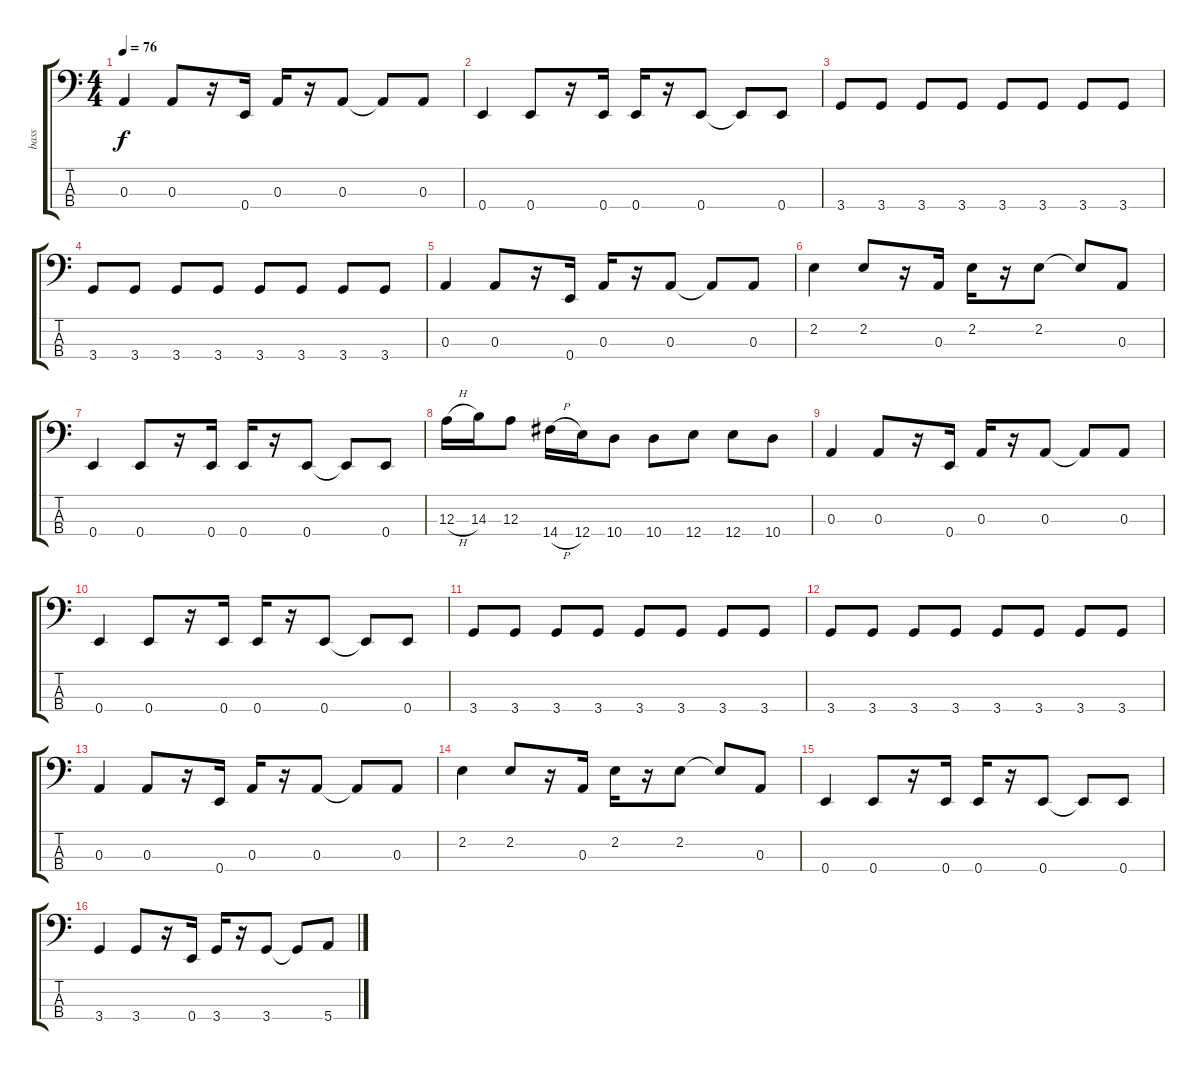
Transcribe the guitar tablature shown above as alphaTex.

\track ("bass" "bass") {instrument electricbassfinger}
\staff {score tabs}
\tuning (G2 D2 A1 E1) {hide}
\ts (4 4)
\tempo 76
\clef f4
\ks c
0.3.4{dy f} 0.3.8 r.16 0.4.16 0.3.16 r.16 0.3.8 0.3{t}.8 0.3.8 |
0.4.4 0.4.8 r.16 0.4.16 0.4.16 r.16 0.4.8 0.4{t}.8 0.4.8 |
3.4.8 3.4.8 3.4.8 3.4.8 3.4.8 3.4.8 3.4.8 3.4.8 |
3.4.8 3.4.8 3.4.8 3.4.8 3.4.8 3.4.8 3.4.8 3.4.8 |
0.3.4 0.3.8 r.16 0.4.16 0.3.16 r.16 0.3.8 0.3{t}.8 0.3.8 |
2.2.4 2.2.8 r.16 0.3.16 2.2.16 r.16 2.2.8 2.2{t}.8 0.3.8 |
0.4.4 0.4.8 r.16 0.4.16 0.4.16 r.16 0.4.8 0.4{t}.8 0.4.8 |
12.3{h}.16 14.3.16 12.3.8 14.4{h}.16 12.4.16 10.4.8 10.4.8 12.4.8 12.4.8 10.4.8 |
0.3.4 0.3.8 r.16 0.4.16 0.3.16 r.16 0.3.8 0.3{t}.8 0.3.8 |
0.4.4 0.4.8 r.16 0.4.16 0.4.16 r.16 0.4.8 0.4{t}.8 0.4.8 |
3.4.8 3.4.8 3.4.8 3.4.8 3.4.8 3.4.8 3.4.8 3.4.8 |
3.4.8 3.4.8 3.4.8 3.4.8 3.4.8 3.4.8 3.4.8 3.4.8 |
0.3.4 0.3.8 r.16 0.4.16 0.3.16 r.16 0.3.8 0.3{t}.8 0.3.8 |
2.2.4 2.2.8 r.16 0.3.16 2.2.16 r.16 2.2.8 2.2{t}.8 0.3.8 |
0.4.4 0.4.8 r.16 0.4.16 0.4.16 r.16 0.4.8 0.4{t}.8 0.4.8 |
3.4.4 3.4.8 r.16 0.4.16 3.4.16 r.16 3.4.8 3.4{t}.8 5.4.8
